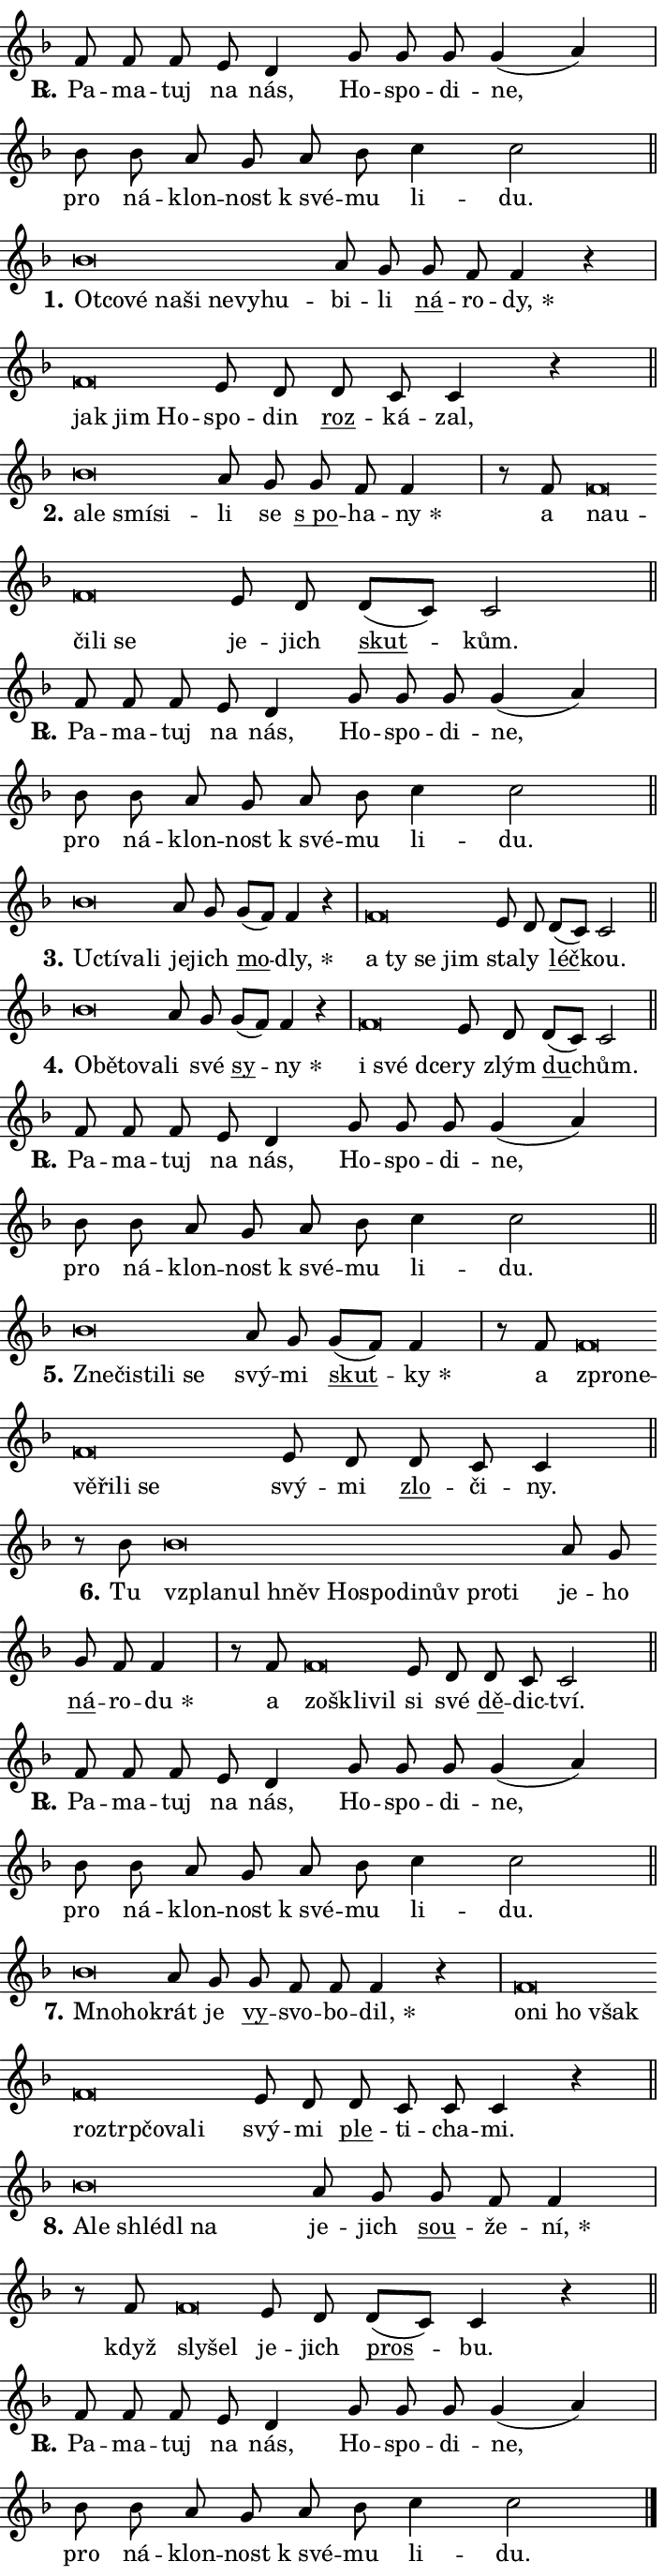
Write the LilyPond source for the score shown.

\version "2.24.0"
\header { tagline = "" }
\paper {
  indent = 0\cm
  top-margin = 0\cm
  right-margin = 0.13\cm % to fit lyric hyphens
  bottom-margin = 0\cm
  left-margin = 0\cm
  paper-width = 12\cm
  page-breaking = #ly:one-page-breaking
  system-system-spacing.basic-distance = #11
  score-system-spacing.basic-distance = #11
  ragged-last = ##f
}


%% Author: Thomas Morley
%% https://lists.gnu.org/archive/html/lilypond-user/2020-05/msg00002.html
#(define (line-position grob)
"Returns position of @var[grob} in current system:
   @code{'start}, if at first time-step
   @code{'end}, if at last time-step
   @code{'middle} otherwise
"
  (let* ((col (ly:item-get-column grob))
         (ln (ly:grob-object col 'left-neighbor))
         (rn (ly:grob-object col 'right-neighbor))
         (col-to-check-left (if (ly:grob? ln) ln col))
         (col-to-check-right (if (ly:grob? rn) rn col))
         (break-dir-left
           (and
             (ly:grob-property col-to-check-left 'non-musical #f)
             (ly:item-break-dir col-to-check-left)))
         (break-dir-right
           (and
             (ly:grob-property col-to-check-right 'non-musical #f)
             (ly:item-break-dir col-to-check-right))))
        (cond ((eqv? 1 break-dir-left) 'start)
              ((eqv? -1 break-dir-right) 'end)
              (else 'middle))))

#(define (tranparent-at-line-position vctor)
  (lambda (grob)
  "Relying on @code{line-position} select the relevant enry from @var{vctor}.
Used to determine transparency,"
    (case (line-position grob)
      ((end) (not (vector-ref vctor 0)))
      ((middle) (not (vector-ref vctor 1)))
      ((start) (not (vector-ref vctor 2))))))

noteHeadBreakVisibility =
#(define-music-function (break-visibility)(vector?)
"Makes @code{NoteHead}s transparent relying on @var{break-visibility}"
#{
  \override NoteHead.transparent =
    #(tranparent-at-line-position break-visibility)
#})

#(define delete-ledgers-for-transparent-note-heads
  (lambda (grob)
    "Reads whether a @code{NoteHead} is transparent.
If so this @code{NoteHead} is removed from @code{'note-heads} from
@var{grob}, which is supposed to be @code{LedgerLineSpanner}.
As a result ledgers are not printed for this @code{NoteHead}"
    (let* ((nhds-array (ly:grob-object grob 'note-heads))
           (nhds-list
             (if (ly:grob-array? nhds-array)
                 (ly:grob-array->list nhds-array)
                 '()))
           ;; Relies on the transparent-property being done before
           ;; Staff.LedgerLineSpanner.after-line-breaking is executed.
           ;; This is fragile ...
           (to-keep
             (remove
               (lambda (nhd)
                 (ly:grob-property nhd 'transparent #f))
               nhds-list)))
      ;; TODO find a better method to iterate over grob-arrays, similiar
      ;; to filter/remove etc for lists
      ;; For now rebuilt from scratch
      (set! (ly:grob-object grob 'note-heads)  '())
      (for-each
        (lambda (nhd)
          (ly:pointer-group-interface::add-grob grob 'note-heads nhd))
        to-keep))))

squashNotes = {
  \override NoteHead.X-extent = #'(-0.2 . 0.2)
  \override NoteHead.Y-extent = #'(-0.75 . 0)
  \override NoteHead.stencil =
    #(lambda (grob)
       (let ((pos (ly:grob-property grob 'staff-position)))
         (begin
           (if (< pos -7) (display "ERROR: Lower brevis then expected\n") (display ""))
           (if (<= pos -6) ly:text-interface::print ly:note-head::print))))
}
unSquashNotes = {
  \revert NoteHead.X-extent
  \revert NoteHead.Y-extent
  \revert NoteHead.stencil
}

hideNotes = \noteHeadBreakVisibility #begin-of-line-visible
unHideNotes = \noteHeadBreakVisibility #all-visible

% work-around for resetting accidentals
% https://lilypond.org/doc/v2.23/Documentation/notation/displaying-rhythms#unmetered-music
cadenzaMeasure = {
  \cadenzaOff
  \partial 1024 s1024
  \cadenzaOn
}

#(define-markup-command (accent layout props text) (markup?)
  "Underline accented syllable"
  (interpret-markup layout props
    #{\markup \override #'(offset . 4.3) \underline { #text }#}))

responsum = \markup \concat {
  "R" \hspace #-1.05 \path #0.1 #'((moveto 0 0.07) (lineto 0.9 0.8)) \hspace #0.05 "."
}

spaceSize = #0.6828661417322834 % exact space size for TeX Gyre Schola

\layout {
  \context {
    \Staff
    \remove "Time_signature_engraver"
    \override LedgerLineSpanner.after-line-breaking = #delete-ledgers-for-transparent-note-heads
  }
  \context {
    \Lyrics {
      \override LyricSpace.minimum-distance = \spaceSize
      \override LyricText.font-name = #"TeX Gyre Schola"
      \override LyricText.font-size = 1
      \override StanzaNumber.font-name = #"TeX Gyre Schola Bold"
      \override StanzaNumber.font-size = 1
    }
  }
  \context {
    \Score 
    \override NoteHead.text =
      #(lambda (grob) 
        (let ((pos (ly:grob-property grob 'staff-position)))
          #{\markup {
            \combine
              \halign #-0.55 \raise #(if (= pos -6) 0 0.5) \override #'(thickness . 2) \draw-line #'(3.2 . 0)
              \musicglyph "noteheads.sM1"
          }#}))
  }
}

% magnetic-lyrics.ily
%
%   written by
%     Jean Abou Samra <jean@abou-samra.fr>
%     Werner Lemberg <wl@gnu.org>
%
%   adapted by
%     Jiri Hon <jiri.hon@gmail.com>
%
% Version 2022-Apr-15

% https://www.mail-archive.com/lilypond-user@gnu.org/msg149350.html

#(define (Left_hyphen_pointer_engraver context)
   "Collect syllable-hyphen-syllable occurrences in lyrics and store
them in properties.  This engraver only looks to the left.  For
example, if the lyrics input is @code{foo -- bar}, it does the
following.

@itemize @bullet
@item
Set the @code{text} property of the @code{LyricHyphen} grob between
@q{foo} and @q{bar} to @code{foo}.

@item
Set the @code{left-hyphen} property of the @code{LyricText} grob with
text @q{foo} to the @code{LyricHyphen} grob between @q{foo} and
@q{bar}.
@end itemize

Use this auxiliary engraver in combination with the
@code{lyric-@/text::@/apply-@/magnetic-@/offset!} hook."
   (let ((hyphen #f)
         (text #f))
     (make-engraver
      (acknowledgers
       ((lyric-syllable-interface engraver grob source-engraver)
        (set! text grob)))
      (end-acknowledgers
       ((lyric-hyphen-interface engraver grob source-engraver)
        ;(when (not (grob::has-interface grob 'lyric-space-interface))
          (set! hyphen grob)));)
      ((stop-translation-timestep engraver)
       (when (and text hyphen)
         (ly:grob-set-object! text 'left-hyphen hyphen))
       (set! text #f)
       (set! hyphen #f)))))

#(define (lyric-text::apply-magnetic-offset! grob)
   "If the space between two syllables is less than the value in
property @code{LyricText@/.details@/.squash-threshold}, move the right
syllable to the left so that it gets concatenated with the left
syllable.

Use this function as a hook for
@code{LyricText@/.after-@/line-@/breaking} if the
@code{Left_@/hyphen_@/pointer_@/engraver} is active."
   (let ((hyphen (ly:grob-object grob 'left-hyphen #f)))
     (when hyphen
       (let ((left-text (ly:spanner-bound hyphen LEFT)))
         (when (grob::has-interface left-text 'lyric-syllable-interface)
           (let* ((common (ly:grob-common-refpoint grob left-text X))
                  (this-x-ext (ly:grob-extent grob common X))
                  (left-x-ext
                   (begin
                     ;; Trigger magnetism for left-text.
                     (ly:grob-property left-text 'after-line-breaking)
                     (ly:grob-extent left-text common X)))
                  ;; `delta` is the gap width between two syllables.
                  (delta (- (interval-start this-x-ext)
                            (interval-end left-x-ext)))
                  (details (ly:grob-property grob 'details))
                  (threshold (assoc-get 'squash-threshold details 0.2)))
             (when (< delta threshold)
               (let* (;; We have to manipulate the input text so that
                      ;; ligatures crossing syllable boundaries are not
                      ;; disabled.  For languages based on the Latin
                      ;; script this is essentially a beautification.
                      ;; However, for non-Western scripts it can be a
                      ;; necessity.
                      (lt (ly:grob-property left-text 'text))
                      (rt (ly:grob-property grob 'text))
                      (is-space (grob::has-interface hyphen 'lyric-space-interface))
                      (space (if is-space " " ""))
                      (extra-delta (if is-space spaceSize 0))
                      ;; Append new syllable.
                      (ltrt-space (if (and (string? lt) (string? rt))
                                (string-append lt space rt)
                                (make-concat-markup (list lt space rt))))
                      ;; Right-align `ltrt` to the right side.
                      (ltrt-space-markup (grob-interpret-markup
                               grob
                               (make-translate-markup
                                (cons (interval-length this-x-ext) 0)
                                (make-right-align-markup ltrt-space)))))
                 (begin
                   ;; Don't print `left-text`.
                   (ly:grob-set-property! left-text 'stencil #f)
                   ;; Set text and stencil (which holds all collected
                   ;; syllables so far) and shift it to the left.
                   (ly:grob-set-property! grob 'text ltrt-space)
                   (ly:grob-set-property! grob 'stencil ltrt-space-markup)
                   (ly:grob-translate-axis! grob (- (- delta extra-delta)) X))))))))))


#(define (lyric-hyphen::displace-bounds-first grob)
   ;; Make very sure this callback isn't triggered too early.
   (let ((left (ly:spanner-bound grob LEFT))
         (right (ly:spanner-bound grob RIGHT)))
     (ly:grob-property left 'after-line-breaking)
     (ly:grob-property right 'after-line-breaking)
     (ly:lyric-hyphen::print grob)))

squashThreshold = #0.4

\layout {
  \context {
    \Lyrics
    \consists #Left_hyphen_pointer_engraver
    \override LyricText.after-line-breaking =
      #lyric-text::apply-magnetic-offset!
    \override LyricHyphen.stencil = #lyric-hyphen::displace-bounds-first
    \override LyricText.details.squash-threshold = \squashThreshold
    \override LyricHyphen.minimum-distance = 0
    \override LyricHyphen.minimum-length = \squashThreshold
  }
}

squashText = \override LyricText.details.squash-threshold = 9999
unSquashText = \override LyricText.details.squash-threshold = \squashThreshold

leftText = \override LyricText.self-alignment-X = #LEFT
unLeftText = \revert LyricText.self-alignment-X

starOffset = #(lambda (grob) 
                (let ((x_offset (ly:self-alignment-interface::aligned-on-x-parent grob)))
                  (if (= x_offset 0) 0 (+ x_offset 1.2))))

star = #(define-music-function (syllable)(string?)
"Append star separator at the end of a syllable"
#{
  \once \override LyricText.X-offset = #starOffset
  \lyricmode { \markup {
    #syllable
    \override #'((font-name . "TeX Gyre Schola Bold")) \hspace #0.2 \lower #0.65 \larger "*"
  } }
#})

starAccent = #(define-music-function (syllable)(string?)
"Append star separator at the end of a syllable and make accent"
#{
  \once \override LyricText.X-offset = #starOffset
  \lyricmode { \markup {
    \accent #syllable
    \override #'((font-name . "TeX Gyre Schola Bold")) \hspace #0.2 \lower #0.65 \larger "*"
  } }
#})

breath = #(define-music-function (syllable)(string?)
"Append breathing indicator at the end of a syllable"
#{
  \lyricmode { \markup { #syllable "+" } }
#})

optionalBreath = #(define-music-function (syllable)(string?)
"Append optional breathing indicator at the end of a syllable"
#{
  \lyricmode { \markup { #syllable "(+)" } }
#})


\score {
    <<
        \new Voice = "melody" { \cadenzaOn \key f \major \relative { f'8 f f e d4 \bar "" g8 g g \bar "" g4( a) \cadenzaMeasure \bar "|" bes8 bes a g \bar "" a bes c4 c2 \cadenzaMeasure \bar "||" \break } }
        \new Lyrics \lyricsto "melody" { \lyricmode { \set stanza = \responsum
Pa -- ma -- tuj na nás, Ho -- spo -- di -- ne, pro ná -- klon -- nost "k své" -- mu li -- du. } }
    >>
    \layout {}
}

\score {
    <<
        \new Voice = "melody" { \cadenzaOn \key f \major \relative { \squashNotes bes'\breve*1/16 \hideNotes \breve*1/16 \bar "" \breve*1/16 \bar "" \breve*1/16 \bar "" \breve*1/16 \bar "" \breve*1/16 \bar "" \breve*1/16 \breve*1/16 \bar "" \unHideNotes \unSquashNotes a8 g \bar "" g f f4 r \cadenzaMeasure \bar "|" \squashNotes f\breve*1/16 \hideNotes \breve*1/16 \breve*1/16 \bar "" \unHideNotes \unSquashNotes e8 d \bar "" d c c4 r \cadenzaMeasure \bar "||" \break } }
        \new Lyrics \lyricsto "melody" { \lyricmode { \set stanza = "1."
\leftText Ot -- \squashText co -- vé na -- ši ne -- vy -- hu -- \unLeftText \unSquashText bi -- li \markup \accent ná -- ro -- \star dy, \leftText jak \squashText jim Ho -- \unLeftText \unSquashText spo -- din \markup \accent roz -- ká -- zal, } }
    >>
    \layout {}
}

\score {
    <<
        \new Voice = "melody" { \cadenzaOn \key f \major \relative { \squashNotes bes'\breve*1/16 \hideNotes \breve*1/16 \bar "" \breve*1/16 \breve*1/16 \bar "" \unHideNotes \unSquashNotes a8 g \bar "" g f f4 \cadenzaMeasure \bar "|" r8 f8 \squashNotes f\breve*1/16 \hideNotes \breve*1/16 \bar "" \breve*1/16 \bar "" \breve*1/16 \breve*1/16 \bar "" \unHideNotes \unSquashNotes e8 d \bar "" d[( c)] c2 \cadenzaMeasure \bar "||" \break } }
        \new Lyrics \lyricsto "melody" { \lyricmode { \set stanza = "2."
\leftText a -- \squashText le smí -- si -- \unLeftText \unSquashText li se \markup \accent "s po" -- ha -- \star ny a \leftText na -- \squashText u -- či -- li se \unLeftText \unSquashText je -- jich \markup \accent skut -- kům. } }
    >>
    \layout {}
}

\score {
    <<
        \new Voice = "melody" { \cadenzaOn \key f \major \relative { f'8 f f e d4 \bar "" g8 g g \bar "" g4( a) \cadenzaMeasure \bar "|" bes8 bes a g \bar "" a bes c4 c2 \cadenzaMeasure \bar "||" \break } }
        \new Lyrics \lyricsto "melody" { \lyricmode { \set stanza = \responsum
Pa -- ma -- tuj na nás, Ho -- spo -- di -- ne, pro ná -- klon -- nost "k své" -- mu li -- du. } }
    >>
    \layout {}
}

\score {
    <<
        \new Voice = "melody" { \cadenzaOn \key f \major \relative { \squashNotes bes'\breve*1/16 \hideNotes \breve*1/16 \bar "" \breve*1/16 \breve*1/16 \bar "" \unHideNotes \unSquashNotes a8 g \bar "" g[( f)] f4 r \cadenzaMeasure \bar "|" \squashNotes f\breve*1/16 \hideNotes \breve*1/16 \bar "" \breve*1/16 \breve*1/16 \bar "" \unHideNotes \unSquashNotes e8 d \bar "" d[( c)] c2 \cadenzaMeasure \bar "||" \break } }
        \new Lyrics \lyricsto "melody" { \lyricmode { \set stanza = "3."
\leftText U -- \squashText ctí -- va -- li \unLeftText \unSquashText je -- jich \markup \accent mo -- \star dly, \leftText a \squashText ty se jim \unLeftText \unSquashText sta -- ly \markup \accent léč -- kou. } }
    >>
    \layout {}
}

\score {
    <<
        \new Voice = "melody" { \cadenzaOn \key f \major \relative { \squashNotes bes'\breve*1/16 \hideNotes \breve*1/16 \bar "" \breve*1/16 \breve*1/16 \bar "" \unHideNotes \unSquashNotes a8 g \bar "" g[( f)] f4 r \cadenzaMeasure \bar "|" \squashNotes f\breve*1/16 \hideNotes \breve*1/16 \breve*1/16 \bar "" \unHideNotes \unSquashNotes e8 d \bar "" d[( c)] c2 \cadenzaMeasure \bar "||" \break } }
        \new Lyrics \lyricsto "melody" { \lyricmode { \set stanza = "4."
\leftText O -- \squashText bě -- to -- va -- \unLeftText \unSquashText li své \markup \accent sy -- \star ny \leftText i \squashText své dce -- \unLeftText \unSquashText ry zlým \markup \accent du -- chům. } }
    >>
    \layout {}
}

\score {
    <<
        \new Voice = "melody" { \cadenzaOn \key f \major \relative { f'8 f f e d4 \bar "" g8 g g \bar "" g4( a) \cadenzaMeasure \bar "|" bes8 bes a g \bar "" a bes c4 c2 \cadenzaMeasure \bar "||" \break } }
        \new Lyrics \lyricsto "melody" { \lyricmode { \set stanza = \responsum
Pa -- ma -- tuj na nás, Ho -- spo -- di -- ne, pro ná -- klon -- nost "k své" -- mu li -- du. } }
    >>
    \layout {}
}

\score {
    <<
        \new Voice = "melody" { \cadenzaOn \key f \major \relative { \squashNotes bes'\breve*1/16 \hideNotes \breve*1/16 \bar "" \breve*1/16 \bar "" \breve*1/16 \breve*1/16 \bar "" \unHideNotes \unSquashNotes a8 g \bar "" g[( f)] f4 \cadenzaMeasure \bar "|" r8 f8 \squashNotes f\breve*1/16 \hideNotes \breve*1/16 \bar "" \breve*1/16 \bar "" \breve*1/16 \bar "" \breve*1/16 \breve*1/16 \bar "" \unHideNotes \unSquashNotes e8 d \bar "" d c c4 \cadenzaMeasure \bar "||" \break } }
        \new Lyrics \lyricsto "melody" { \lyricmode { \set stanza = "5."
\leftText Zne -- \squashText či -- sti -- li se \unLeftText \unSquashText svý -- mi \markup \accent skut -- \star ky a \leftText zpro -- \squashText ne -- vě -- ři -- li se \unLeftText \unSquashText svý -- mi \markup \accent zlo -- či -- ny. } }
    >>
    \layout {}
}

\score {
    <<
        \new Voice = "melody" { \cadenzaOn \key f \major \relative { r8 bes'8 \squashNotes bes\breve*1/16 \hideNotes \breve*1/16 \bar "" \breve*1/16 \bar "" \breve*1/16 \bar "" \breve*1/16 \bar "" \breve*1/16 \bar "" \breve*1/16 \bar "" \breve*1/16 \breve*1/16 \bar "" \unHideNotes \unSquashNotes a8 g \bar "" g f f4 \cadenzaMeasure \bar "|" r8 f8 \squashNotes f\breve*1/16 \hideNotes \breve*1/16 \breve*1/16 \bar "" \unHideNotes \unSquashNotes e8 d \bar "" d c c2 \cadenzaMeasure \bar "||" \break } }
        \new Lyrics \lyricsto "melody" { \lyricmode { \set stanza = "6."
Tu \leftText vzpla -- \squashText nul hněv Ho -- spo -- di -- nův pro -- ti \unLeftText \unSquashText je -- ho \markup \accent ná -- ro -- \star du a \leftText zoš -- \squashText kli -- vil \unLeftText \unSquashText si své \markup \accent dě -- dic -- tví. } }
    >>
    \layout {}
}

\score {
    <<
        \new Voice = "melody" { \cadenzaOn \key f \major \relative { f'8 f f e d4 \bar "" g8 g g \bar "" g4( a) \cadenzaMeasure \bar "|" bes8 bes a g \bar "" a bes c4 c2 \cadenzaMeasure \bar "||" \break } }
        \new Lyrics \lyricsto "melody" { \lyricmode { \set stanza = \responsum
Pa -- ma -- tuj na nás, Ho -- spo -- di -- ne, pro ná -- klon -- nost "k své" -- mu li -- du. } }
    >>
    \layout {}
}

\score {
    <<
        \new Voice = "melody" { \cadenzaOn \key f \major \relative { \squashNotes bes'\breve*1/16 \hideNotes \breve*1/16 \bar "" \unHideNotes \unSquashNotes a8 g \bar "" g f f f4 r \cadenzaMeasure \bar "|" \squashNotes f\breve*1/16 \hideNotes \breve*1/16 \bar "" \breve*1/16 \bar "" \breve*1/16 \bar "" \breve*1/16 \bar "" \breve*1/16 \bar "" \breve*1/16 \bar "" \breve*1/16 \breve*1/16 \bar "" \unHideNotes \unSquashNotes e8 d \bar "" d c c c4 r \cadenzaMeasure \bar "||" \break } }
        \new Lyrics \lyricsto "melody" { \lyricmode { \set stanza = "7."
\leftText Mno -- \squashText ho -- \unLeftText \unSquashText krát je \markup \accent vy -- svo -- bo -- \star dil, \leftText o -- \squashText ni ho však roz -- trp -- čo -- va -- li \unLeftText \unSquashText svý -- mi \markup \accent ple -- ti -- cha -- mi. } }
    >>
    \layout {}
}

\score {
    <<
        \new Voice = "melody" { \cadenzaOn \key f \major \relative { \squashNotes bes'\breve*1/16 \hideNotes \breve*1/16 \bar "" \breve*1/16 \bar "" \breve*1/16 \breve*1/16 \bar "" \unHideNotes \unSquashNotes a8 g \bar "" g f f4 \cadenzaMeasure \bar "|" r8 f8 \squashNotes f\breve*1/16 \hideNotes \breve*1/16 \bar "" \unHideNotes \unSquashNotes e8 d \bar "" d[( c)] c4 r \cadenzaMeasure \bar "||" \break } }
        \new Lyrics \lyricsto "melody" { \lyricmode { \set stanza = "8."
\leftText A -- \squashText le shlé -- dl na \unLeftText \unSquashText je -- jich \markup \accent sou -- že -- \star ní, když \leftText sly -- \squashText šel \unLeftText \unSquashText je -- jich \markup \accent pros -- bu. } }
    >>
    \layout {}
}

\score {
    <<
        \new Voice = "melody" { \cadenzaOn \key f \major \relative { f'8 f f e d4 \bar "" g8 g g \bar "" g4( a) \cadenzaMeasure \bar "|" bes8 bes a g \bar "" a bes c4 c2 \cadenzaMeasure \bar "||" \break } \bar "|." }
        \new Lyrics \lyricsto "melody" { \lyricmode { \set stanza = \responsum
Pa -- ma -- tuj na nás, Ho -- spo -- di -- ne, pro ná -- klon -- nost "k své" -- mu li -- du. } }
    >>
    \layout {}
}
